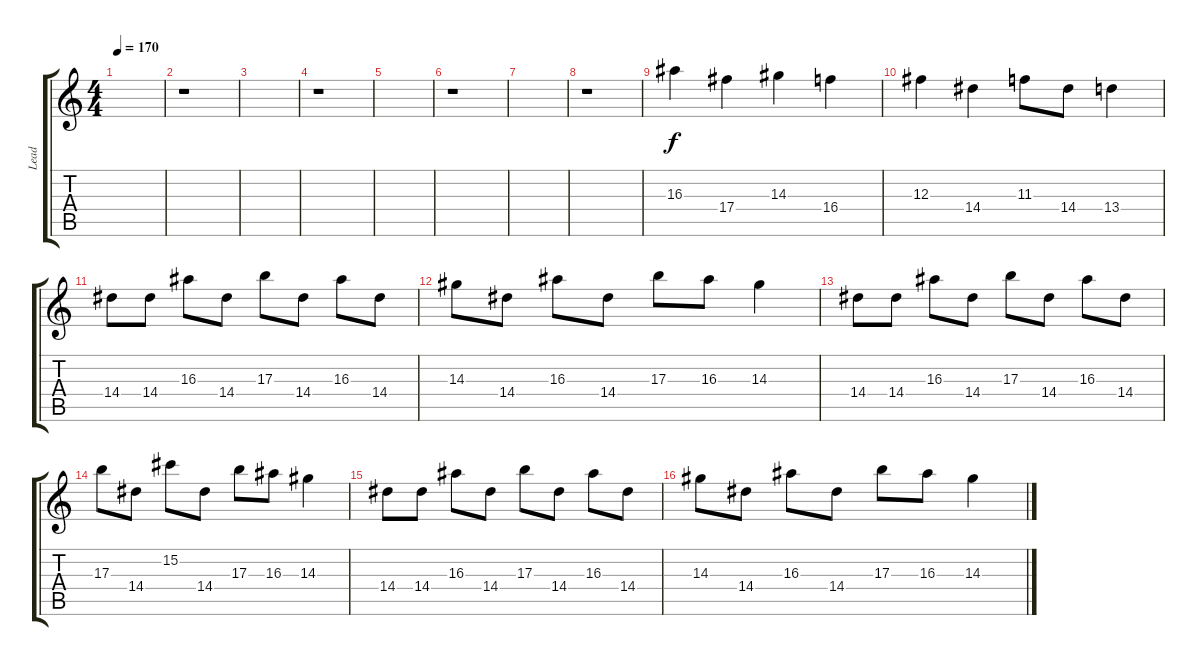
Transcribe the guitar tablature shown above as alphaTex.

\track ("Lead" "Lead") {instrument distortionguitar}
\staff {score tabs}
\tuning (Eb4 Bb3 Gb3 Db3 Ab2 Eb2) {hide}
\ts (4 4)
\tempo 170
\clef g2
\ks c
|
r.1 |
|
r.1 |
|
r.1 |
|
r.1 |
16.3.4 17.4.4 14.3.4 16.4.4 |
12.3.4 14.4.4 11.3.8 14.4.8 13.4.4 |
14.4.8 14.4.8 16.3.8 14.4.8 17.3.8 14.4.8 16.3.8 14.4.8 |
14.3.8 14.4.8 16.3.8 14.4.8 17.3.8 16.3.8 14.3.4 |
14.4.8 14.4.8 16.3.8 14.4.8 17.3.8 14.4.8 16.3.8 14.4.8 |
17.3.8 14.4.8 15.2.8 14.4.8 17.3.8 16.3.8 14.3.4 |
14.4.8 14.4.8 16.3.8 14.4.8 17.3.8 14.4.8 16.3.8 14.4.8 |
14.3.8 14.4.8 16.3.8 14.4.8 17.3.8 16.3.8 14.3.4
